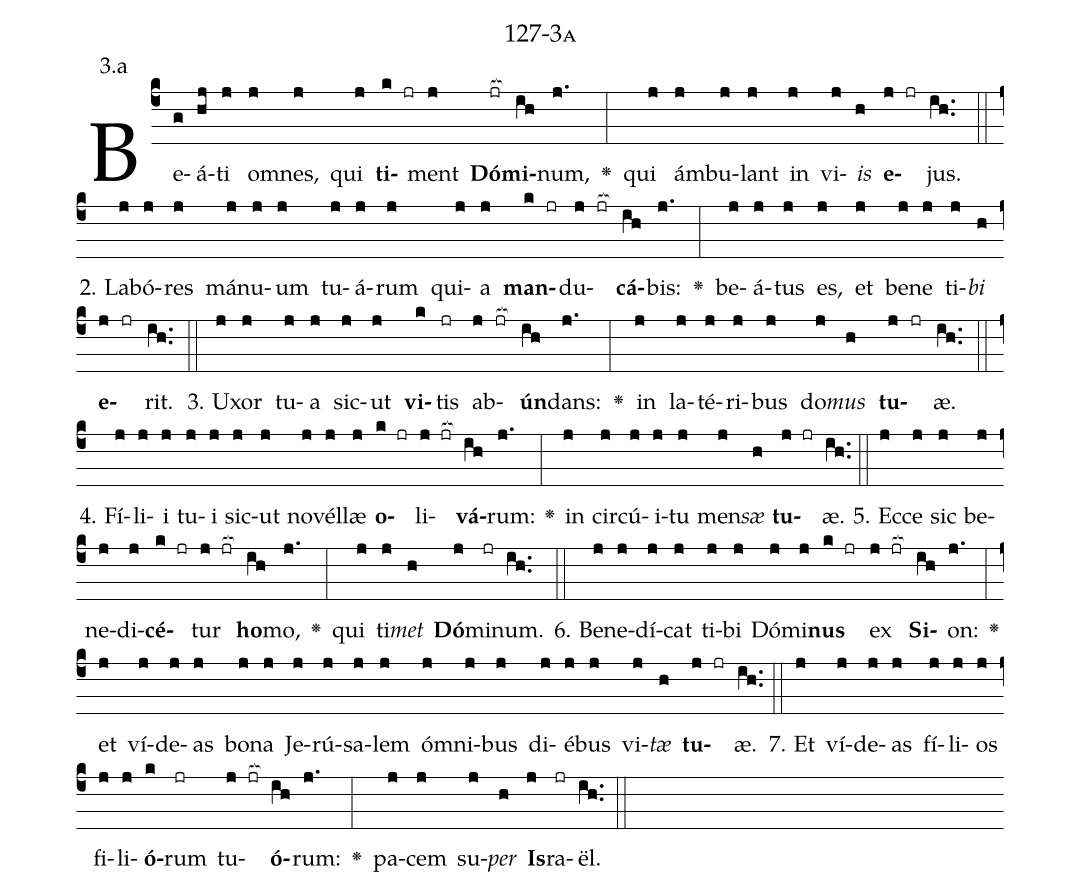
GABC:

name: 127-3a;
annotation: 3.a;
%%
(c4)Be(g)á(hj)ti(j) om(j)nes,(j) qui(j) <b>ti</b>(k jr)ment(j) <b>Dó</b>(jr[ocb:1{])<b>mi</b>(ih[ocb:0}])num,(j.) <v>\greheightstar</v>(:) qui(j) ám(j)bu(j)lant(j) in(j) vi(j)<i>is</i>(h) <b>e</b>(j jr)jus.(ih..) (::)
2. La(j)bó(j)res(j) má(j)nu(j)um(j) tu(j)á(j)rum(j) qui(j)a(j) <b>man</b>(k jr)du(j jr[ocb:1{])<b>cá</b>(ih[ocb:0}])bis:(j.) <v>\greheightstar</v>(:) be(j)á(j)tus(j) es,(j) et(j) be(j)ne(j) ti(j)<i>bi</i>(h) <b>e</b>(j jr)rit.(ih..) (::)
3. U(j)xor(j) tu(j)a(j) sic(j)ut(j) <b>vi</b>(k)tis(jr) ab(j jr[ocb:1{])<b>ún</b>(ih[ocb:0}])dans:(j.) <v>\greheightstar</v>(:) in(j) la(j)té(j)ri(j)bus(j) do(j)<i>mus</i>(h) <b>tu</b>(j jr)æ.(ih..) (::)
4. Fí(j)li(j)i(j) tu(j)i(j) sic(j)ut(j) no(j)vél(j)læ(j) <b>o</b>(k jr)li(j jr[ocb:1{])<b>vá</b>(ih[ocb:0}])rum:(j.) <v>\greheightstar</v>(:) in(j) cir(j)cú(j)i(j)tu(j) men(j)<i>sæ</i>(h) <b>tu</b>(j jr)æ.(ih..) (::)
5. Ec(j)ce(j) sic(j) be(j)ne(j)di(j)<b>cé</b>(k jr)tur(j jr[ocb:1{]) <b>ho</b>(ih[ocb:0}])mo,(j.) <v>\greheightstar</v>(:) qui(j) ti(j)<i>met</i>(h) <b>Dó</b>(j)mi(jr)num.(ih..) (::)
6. Be(j)ne(j)dí(j)cat(j) ti(j)bi(j) Dó(j)mi(j)<b>nus</b>(k jr) ex(j jr[ocb:1{]) <b>Si</b>(ih[ocb:0}])on:(j.) <v>\greheightstar</v>(:) et(j) ví(j)de(j)as(j) bo(j)na(j) Je(j)rú(j)sa(j)lem(j) óm(j)ni(j)bus(j) di(j)é(j)bus(j) vi(j)<i>tæ</i>(h) <b>tu</b>(j jr)æ.(ih..) (::)
7. Et(j) ví(j)de(j)as(j) fí(j)li(j)os(j) fi(j)li(j)<b>ó</b>(k)rum(jr) tu(j jr[ocb:1{])<b>ó</b>(ih[ocb:0}])rum:(j.) <v>\greheightstar</v>(:) pa(j)cem(j) su(j)<i>per</i>(h) <b>Is</b>(j)ra(jr)ël.(ih..) (::)
